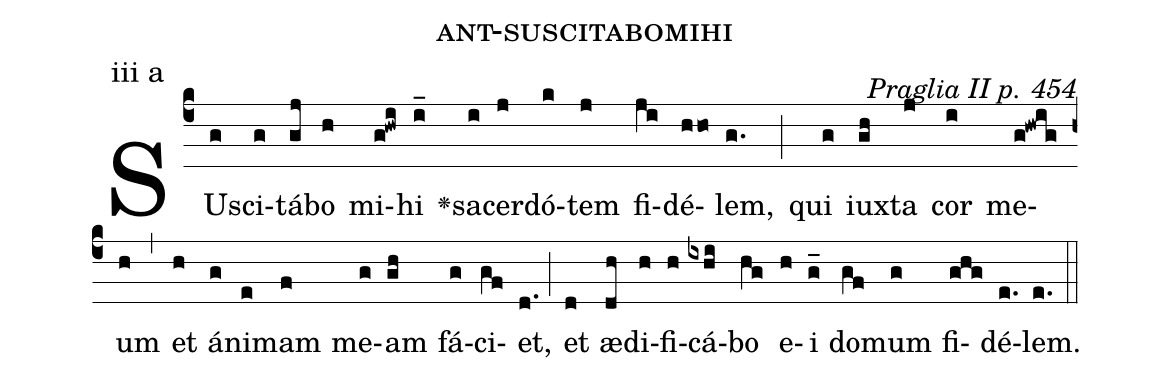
name: ant-suscitabomihi;
commentary: Praglia II p. 454;
annotation: iii a;
%%
(c4) SU(g)sci(g)tá(gj)bo(h) mi(g!hwi)hi(i_) <v>\greheightstar</v>
sa(i)cer(j)dó(k)tem(j) fi(ji)dé(hho)lem,(g.) (;)
qui(g) iux(gh)ta(j) cor(i) me(g!hwig)um(h) (,)
et(h) á(g)ni(e)mam(f) me(g)am(gh) fá(g)ci(gf)et,(d.) (;)
et(d) æ(dh)di(h)fi(h)cá(ixhi)bo(hg) e(h)i(g_)  do(gf)mum(g) fi(ghg)dé(e.)lem.(e.) (::)
